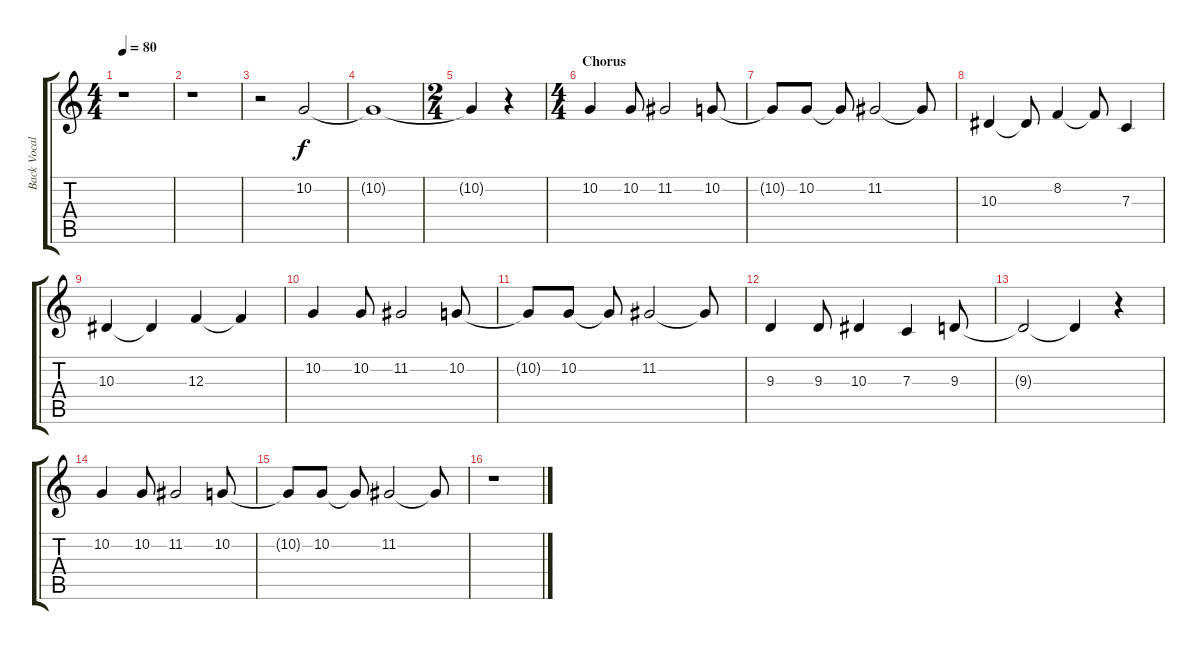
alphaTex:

\track ("Back Vocals, Martina" "Back Vocal") {instrument lead2sawtooth}
\staff {score tabs}
\tuning (D4 A3 F3 C3 G2 D2) {hide}
\ts (4 4)
\tempo 80
\clef g2
\ks c
r.1{dy f} |
r.1 |
r.2 10.2.2 |
10.2{t}.1 |
\ts (2 4)
10.2{t}.4 r.4 |
\ts (4 4)
\section ("" "Chorus")
10.2.4 10.2.8 11.2.2 10.2.8 |
10.2{t}.8 10.2.8 10.2{t}.8 11.2.2 11.2{t}.8 |
10.3.4 10.3{t}.8 8.2.4 8.2{t}.8 7.3.4 |
10.3.4 10.3{t}.4 12.3.4 12.3{t}.4 |
10.2.4 10.2.8 11.2.2 10.2.8 |
10.2{t}.8 10.2.8 10.2{t}.8 11.2.2 11.2{t}.8 |
9.3.4 9.3.8 10.3.4 7.3.4 9.3.8 |
9.3{t}.2 9.3{t}.4 r.4 |
10.2.4 10.2.8 11.2.2 10.2.8 |
10.2{t}.8 10.2.8 10.2{t}.8 11.2.2 11.2{t}.8 |
r.1
